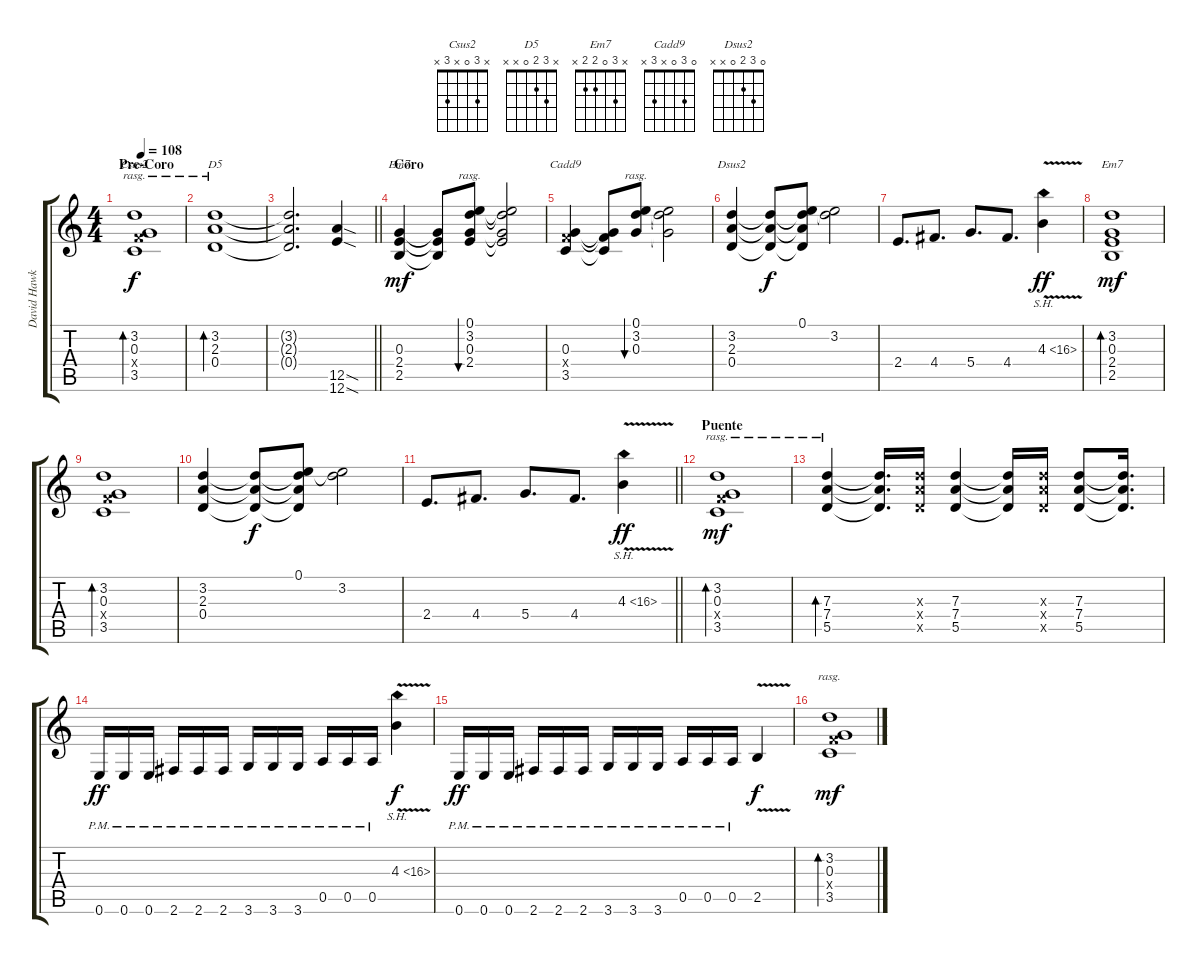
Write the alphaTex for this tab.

\track ("David Hawkins" "David Hawk") {instrument distortionguitar}
\staff {score tabs}
\tuning (E4 B3 G3 D3 A2 E2) {hide}
\chord ("Csus2" x 3 0 x 3 x)
\chord ("D5" x 3 2 0 x x)
\chord ("Em7" 0 3 0 2 2 x)
\chord ("Cadd9" 0 3 0 x 3 x)
\chord ("Dsus2" 0 3 2 0 x x)
\chord ("Em7" x 3 0 2 2 x)
\ts (4 4)
\section ("" "Pre-Coro")
\tempo 108
\clef g2
\ks c
(3.2 0.3 3.4{x} 3.5).1{bd 480 ch "Csus2" rasg ii dy f} |
(3.2 2.3 0.4).1{bd 480 ch "D5" rasg ii} |
\barLineRight lightlight
(3.2{t} 2.3{t} 0.4{t}).2{d} (12.5{sod} 12.6{sod}).4{instrument distortionguitar} |
\section ("" "Coro")
(0.3 2.4 2.5).4{ch "Em7" dy mf instrument distortionguitar} (0.3{t} 2.4{t} 2.5{t}).8 (0.1 3.2 0.3 2.4).8{bu 480 rasg ii} (0.1{t} 3.2{t} 0.3{t} 2.4{t}).2 |
(0.3 3.4{x} 3.5).4{ch "Cadd9"} (0.3{t} 3.4{t} 3.5{t}).8 (0.1 3.2 0.3).8{bu 480 rasg ii} (0.1{t} 3.2{t} 0.3{t}).2 |
(3.2 2.3 0.4).4{ch "Dsus2"} (3.2{t} 2.3{t} 0.4{t}).8{dy f} (0.1 3.2{t} 2.3{t} 0.4{t}).8 (0.1{t} 3.2).2 |
2.4.8{d} 4.4.8{d} 5.4.8{d beam merge} 4.4.8{d} 4.3{sh 12 v}.4{dy ff} |
(3.2 0.3 2.4 2.5).1{bd 60 ch "Em7" dy mf} |
(3.2 0.3 3.4{x} 3.5).1{bd 60} |
(3.2 2.3 0.4).4 (3.2{t} 2.3{t} 0.4{t}).8{dy f} (0.1 3.2{t} 2.3{t} 0.4{t}).8 (0.1{t} 3.2).2 |
\barLineRight lightlight
2.4.8{d} 4.4.8{d} 5.4.8{d beam merge} 4.4.8{d} 4.3{sh 12 v}.4{dy ff} |
\section ("" "Puente")
(3.2 0.3 3.4{x} 3.5).1{bd 480 rasg ii dy mf} |
(7.3 7.4 5.5).4{bd 480 rasg ii} (7.3{t} 7.4{t} 5.5{t}).16{d} (7.3{x} 7.4{x} 5.5{x}).16 (7.3 7.4 5.5).4 (7.3{t} 7.4{t} 5.5{t}).16 (7.3{x} 7.4{x} 5.5{x}).16{beam split} (7.3 7.4 5.5).8{beam merge} (7.3{t} 7.4{t} 5.5{t}).16{d} |
0.6{pm}.16{dy ff beam merge} 0.6{pm}.16{beam merge} 0.6{pm}.16{beam split} 2.6{pm}.16{beam merge} 2.6{pm}.16{beam merge} 2.6{pm}.16{beam split} 3.6{pm}.16{beam merge} 3.6{pm}.16{beam merge} 3.6{pm}.16{beam split} 0.5{pm}.16{beam merge} 0.5{pm}.16{beam merge} 0.5{pm}.16 4.3{sh 12 v}.4{dy f} |
0.6{pm}.16{dy ff beam merge} 0.6{pm}.16{beam merge} 0.6{pm}.16{beam split} 2.6{pm}.16{beam merge} 2.6{pm}.16{beam merge} 2.6{pm}.16{beam split} 3.6{pm}.16{beam merge} 3.6{pm}.16{beam merge} 3.6{pm}.16{beam split} 0.5{pm}.16{beam merge} 0.5{pm}.16{beam merge} 0.5{pm}.16 2.5{v}.4{dy f} |
(3.2 0.3 3.4{x} 3.5).1{bd 480 rasg ii dy mf}
